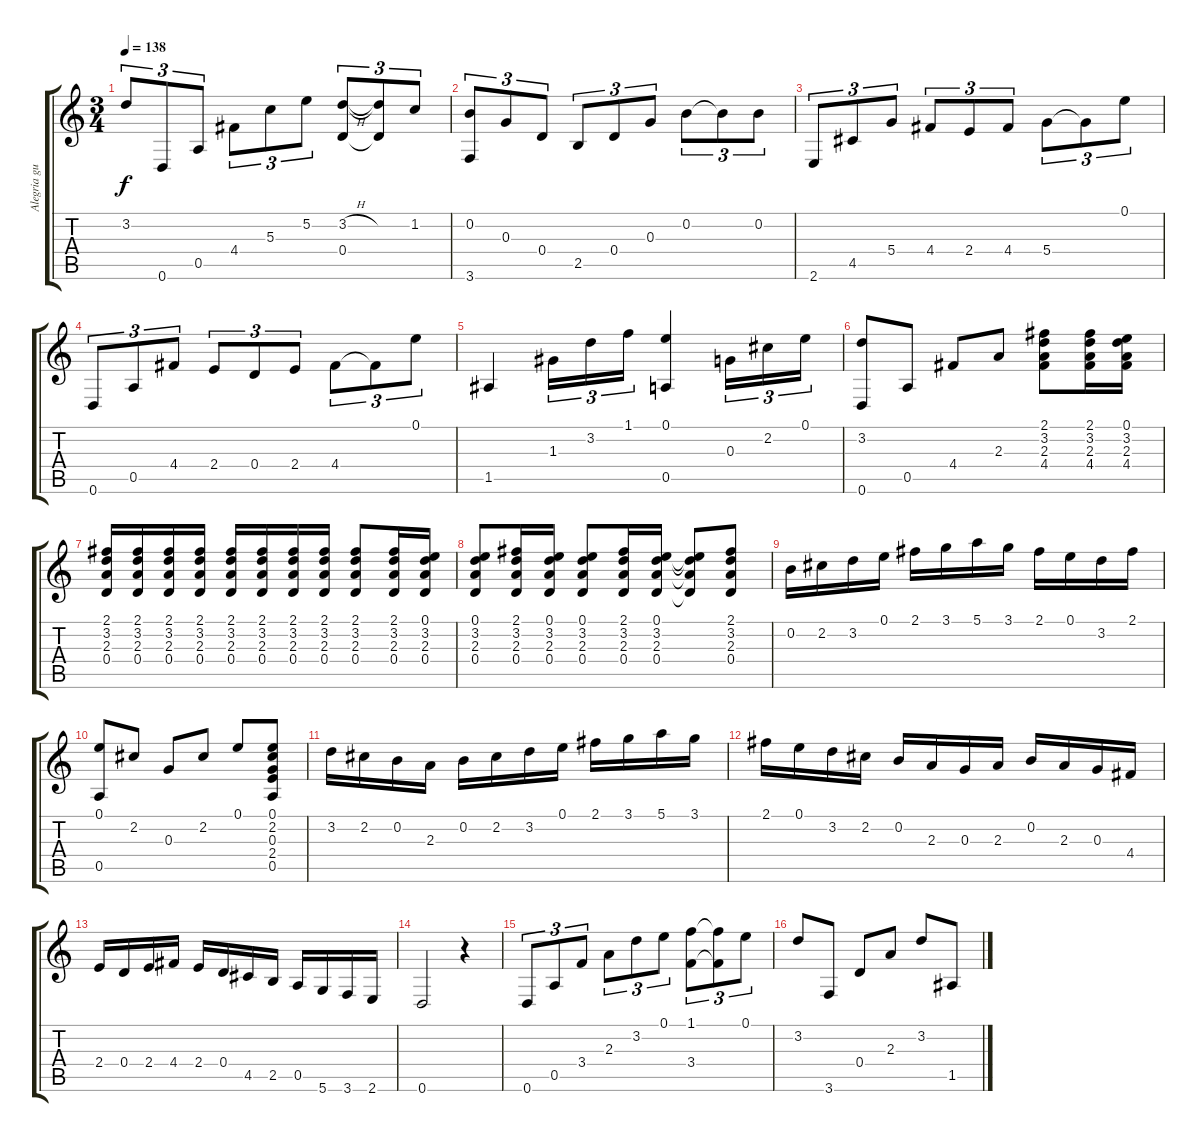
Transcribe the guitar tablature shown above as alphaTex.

\track ("Alegria guitara" "Alegria gu") {instrument acousticguitarnylon}
\staff {score tabs}
\tuning (E4 B3 G3 D3 A2 D2) {hide}
\ts (3 4)
\tempo 138
\clef g2
\ks c
3.2.8{tu (3 2) dy f} 0.6.8{tu (3 2)} 0.5.8{tu (3 2)} 4.4.8{tu (3 2)} 5.3.8{tu (3 2)} 5.2.8{tu (3 2)} (3.2{h} 0.4).8{tu (3 2)} (3.2{t} 0.4{t}).8{tu (3 2)} 1.2.8{tu (3 2)} |
(0.2 3.6).8{tu (3 2)} 0.3.8{tu (3 2)} 0.4.8{tu (3 2)} 2.5.8{tu (3 2)} 0.4.8{tu (3 2)} 0.3.8{tu (3 2)} 0.2.8{tu (3 2)} 0.2{t}.8{tu (3 2)} 0.2.8{tu (3 2)} |
2.6.8{tu (3 2)} 4.5.8{tu (3 2)} 5.4.8{tu (3 2)} 4.4.8{tu (3 2)} 2.4.8{tu (3 2)} 4.4.8{tu (3 2)} 5.4.8{tu (3 2)} 5.4{t}.8{tu (3 2)} 0.1.8{tu (3 2)} |
0.6.8{tu (3 2)} 0.5.8{tu (3 2)} 4.4.8{tu (3 2)} 2.4.8{tu (3 2)} 0.4.8{tu (3 2)} 2.4.8{tu (3 2)} 4.4.8{tu (3 2)} 4.4{t}.8{tu (3 2)} 0.1.8{tu (3 2)} |
1.5.4 1.3.16{tu (3 2)} 3.2.16{tu (3 2)} 1.1.16{tu (3 2)} (0.1 0.5).4 0.3.16{tu (3 2)} 2.2.16{tu (3 2)} 0.1.16{tu (3 2)} |
(3.2 0.6).8 0.5.8 4.4.8 2.3.8 (2.1 3.2 2.3 4.4).8 (2.1 3.2 2.3 4.4).16 (0.1 3.2 2.3 4.4).16 |
(2.1 3.2 2.3 0.4).16 (2.1 3.2 2.3 0.4).16 (2.1 3.2 2.3 0.4).16 (2.1 3.2 2.3 0.4).16 (2.1 3.2 2.3 0.4).16 (2.1 3.2 2.3 0.4).16 (2.1 3.2 2.3 0.4).16 (2.1 3.2 2.3 0.4).16 (2.1 3.2 2.3 0.4).8 (2.1 3.2 2.3 0.4).16 (0.1 3.2 2.3 0.4).16 |
(0.1 3.2 2.3 0.4).8 (2.1 3.2 2.3 0.4).16 (0.1 3.2 2.3 0.4).16 (0.1 3.2 2.3 0.4).8 (2.1 3.2 2.3 0.4).16 (0.1 3.2 2.3 0.4).16 (0.1{t} 3.2{t} 2.3{t} 0.4{t}).8 (2.1 3.2 2.3 0.4).8 |
0.2.16 2.2.16 3.2.16 0.1.16 2.1.16 3.1.16 5.1.16 3.1.16 2.1.16 0.1.16 3.2.16 2.1.16 |
(0.1 0.5).8 2.2.8 0.3.8 2.2.8 0.1.8 (0.1 2.2 0.3 2.4 0.5).8 |
3.2.16 2.2.16 0.2.16 2.3.16 0.2.16 2.2.16 3.2.16 0.1.16 2.1.16 3.1.16 5.1.16 3.1.16 |
2.1.16 0.1.16 3.2.16 2.2.16 0.2.16 2.3.16 0.3.16 2.3.16 0.2.16 2.3.16 0.3.16 4.4.16 |
2.4.16 0.4.16 2.4.16 4.4.16 2.4.16 0.4.16 4.5.16 2.5.16 0.5.16 5.6.16 3.6.16 2.6.16 |
0.6.2 r.4 |
0.6.8{tu (3 2)} 0.5.8{tu (3 2)} 3.4.8{tu (3 2)} 2.3.8{tu (3 2)} 3.2.8{tu (3 2)} 0.1.8{tu (3 2)} (1.1 3.4).8{tu (3 2)} (1.1{t} 3.4{t}).8{tu (3 2)} 0.1.8{tu (3 2)} |
3.2.8 3.6.8 0.4.8 2.3.8 3.2.8 1.5.8
